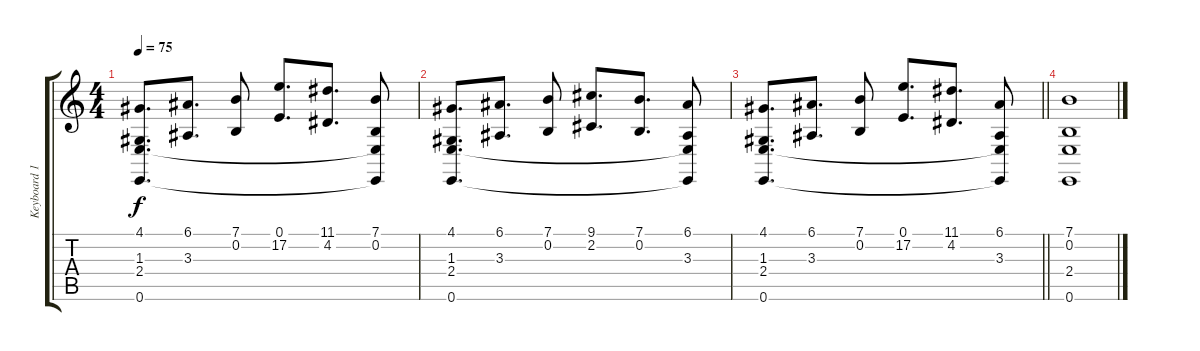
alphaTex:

\track ("Keyboard 1 - David" "Keyboard 1") {instrument acousticgrandpiano}
\staff {score tabs}
\tuning (E4 B3 G3 D3 A2 E2) {hide}
\ts (4 4)
\tempo 75
\clef g2
\ks c
(4.1 1.3 2.4 0.6).8{d dy f} (6.1 3.3).8{d} (7.1 0.2).8 (0.1 17.2).8{d} (11.1 4.2).8{d} (7.1 0.2 2.4{t} 0.6{t}).8 |
(4.1 1.3 2.4 0.6).8{d} (6.1 3.3).8{d} (7.1 0.2).8 (9.1 2.2).8{d} (7.1 0.2).8{d} (6.1 3.3 2.4{t} 0.6{t}).8 |
\barLineRight lightlight
(4.1 1.3 2.4 0.6).8{d} (6.1 3.3).8{d} (7.1 0.2).8 (0.1 17.2).8{d} (11.1 4.2).8{d} (6.1 3.3 2.4{t} 0.6{t}).8 |
(7.1 0.2 2.4 0.6).1
